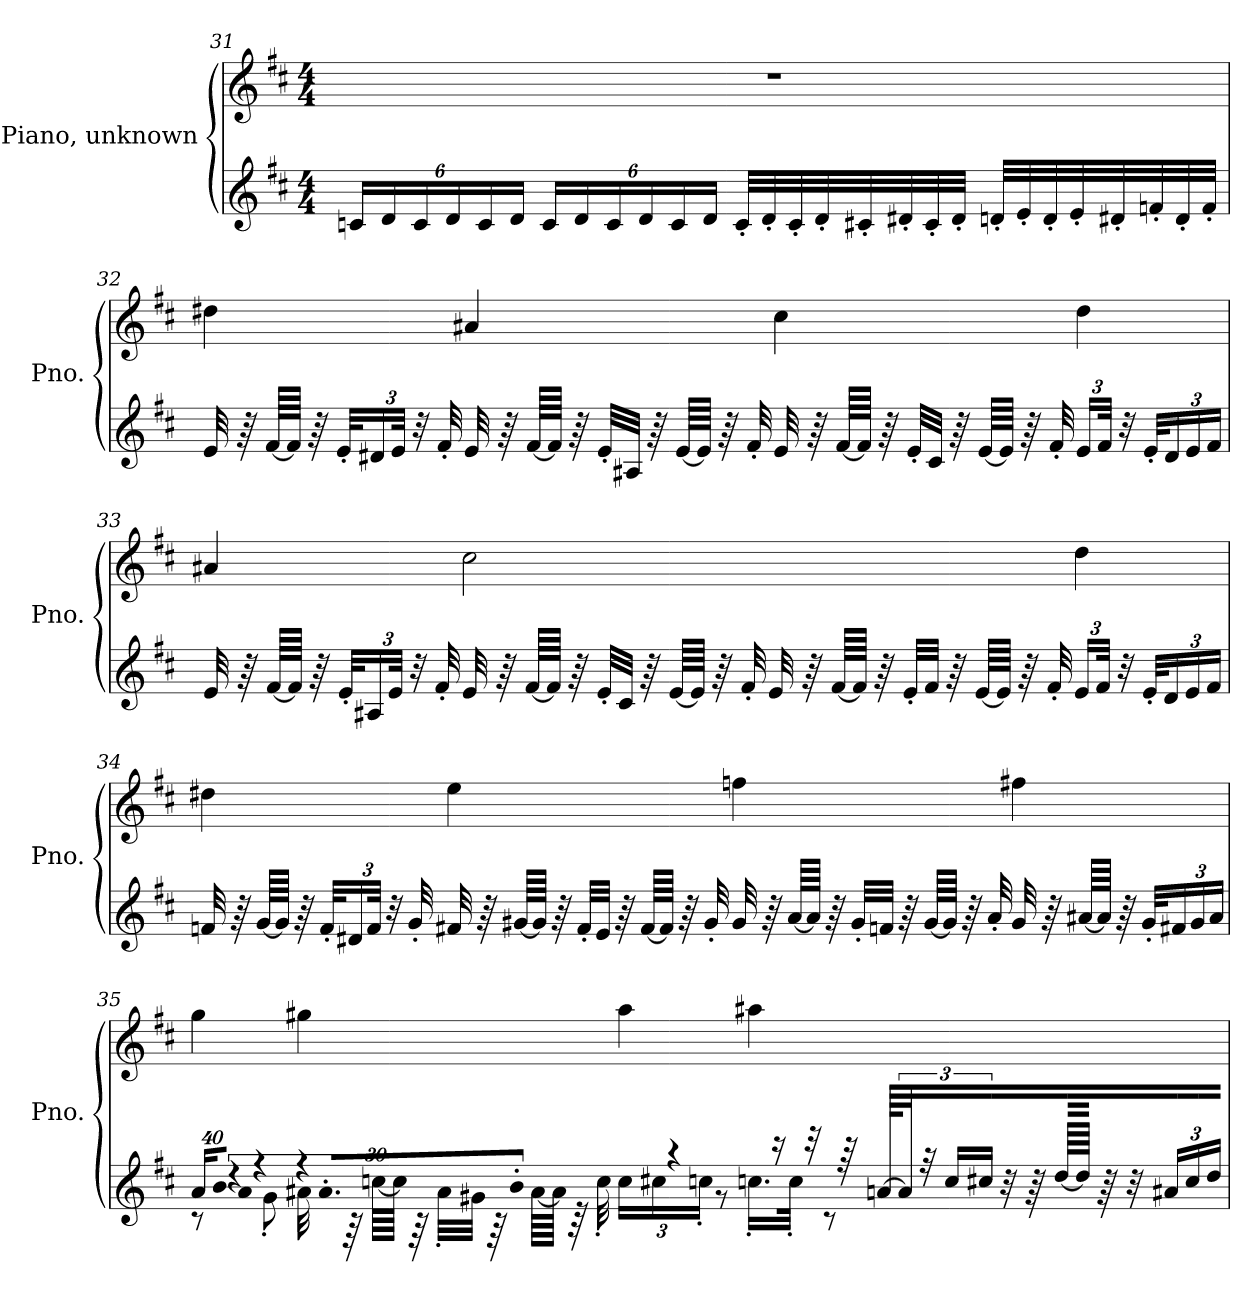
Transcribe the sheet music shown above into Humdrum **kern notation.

**kern	**kern
*part1	*part1
*staff2	*staff1
*I"Piano, unknown	*
*I'Pno.	*
!!LO:LB:g=z
*clefG2	*clefG2
*k[f#c#]	*k[f#c#]
*M4/4	*M4/4
*Xbrackettup	*
=31	=31
24cn/LL	1r
24d/	.
24c/	.
24d/	.
24c/	.
24d/JJ	.
24c/LL	.
24d/	.
24c/	.
24d/	.
24c/	.
24d/JJ	.
32c'/LLL	.
32d'/	.
32c'/	.
32d'/	.
32c#X'/	.
32d#X'/	.
32c#'/	.
32d#'/JJJ	.
32dn'/LLL	.
32e'/	.
32d'/	.
32e'/	.
32d#X'/	.
32fn'/	.
32d#'/	.
32f'/JJJ	.
!!LO:PB:g=z
=32	=32
32e/	4dd#X\
64r	.
[64f#/LLLL	.
64f#/JJJJ]	.
64r	.
32e'/KLL	.
24d#X/	.
48e/JJk	.
32r	.
32f#'/	.
32e/	4a#X/
64r	.
[64f#/LLLL	.
64f#/JJJJ]	.
64r	.
32e'/LLL	.
32A#X/JJJ	.
64r	.
[64e/LLLL	.
64e/JJJJ]	.
64r	.
32f#'/	.
32e/	4cc#\
64r	.
[64f#/LLLL	.
64f#/JJJJ]	.
64r	.
32e'/LLL	.
32c#/JJJ	.
64r	.
[64e/LLLL	.
64e/JJJJ]	.
64r	.
32f#'/	.
24e/LL	4dd#\
48f#/JJk	.
32r	.
32e'/KLL	.
24d#/	.
24e/	.
24f#/JJ	.
!!LO:LB:g=z
=33	=33
32e/	4a#X/
64r	.
[64f#/LLLL	.
64f#/JJJJ]	.
64r	.
32e'/KLL	.
24A#X/	.
48e/JJk	.
32r	.
32f#'/	.
32e/	2cc#\
64r	.
[64f#/LLLL	.
64f#/JJJJ]	.
64r	.
32e'/LLL	.
32c#/JJJ	.
64r	.
[64e/LLLL	.
64e/JJJJ]	.
64r	.
32f#'/	.
32e/	.
64r	.
[64f#/LLLL	.
64f#/JJJJ]	.
64r	.
32e'/LLL	.
32f#/JJJ	.
64r	.
[64e/LLLL	.
64e/JJJJ]	.
64r	.
32f#'/	.
24e/LL	4dd\
48f#/JJk	.
32r	.
32e'/KLL	.
24d/	.
24e/	.
24f#/JJ	.
!!LO:LB:g=z
=34	=34
32fn/	4dd#X\
64r	.
[64g/LLLL	.
64g/JJJJ]	.
64r	.
32f'/KLL	.
24d#X/	.
48f/JJk	.
32r	.
32g'/	.
32f#X/	4ee\
64r	.
[64g#X/LLLL	.
64g#/JJJJ]	.
64r	.
32f#'/LLL	.
32e/JJJ	.
64r	.
[64f#/LLLL	.
64f#/JJJJ]	.
64r	.
32g#'/	.
32g#/	4ffn\
64r	.
[64a/LLLL	.
64a/JJJJ]	.
64r	.
32g#'/LLL	.
32fn/JJJ	.
64r	.
[64g#/LLLL	.
64g#/JJJJ]	.
64r	.
32a'/	.
32g#/	4ff#X\
64r	.
[64a#X/LLLL	.
64a#/JJJJ]	.
64r	.
32g#'/KLL	.
24f#X/	.
24g#/	.
24a#/JJ	.
!!LO:LB:g=z
=35	=35
*brackettup	*
!LO:N:vis=32	!
*^	*
640%23a/LLL	8r	4gg\
!LO:N:vis=32	!	!
640%23b/JJJ	.	.
!LO:N:vis=64	!	!
960%17r	.	.
!LO:N:vis=64	!	!
960%17a/	.	.
!LO:N:vis=32	!	!
640%23r	.	.
.	8g'\	.
!LO:N:vis=64	!	!
960%17r	.	.
!LO:N:vis=32.	!	!
1920%103a'/LLL	.	.
!LO:N:vis=32	!	!
640%23b'/JJJ	.	.
.	32a#X\	4gg#X\
4r	.	.
.	64r	.
.	[64ccn\LLLL	.
.	64cc\JJJJ]	.
.	64r	.
.	32a#'\LLL	.
.	32g#X\JJJ	.
.	64r	.
.	[64a#\LLLL	.
.	64a#\JJJJ]	.
.	64r	.
.	32cc'\	.
*	*Xbrackettup	*
.	24cc\LL	4aa\
16r	.	.
.	24cc#X\	.
32r	.	.
.	24ccn'\JJ	.
64r	.	.
[64an/KLLL	.	.
.	8r	.
*brackettup	*	*
48a/JJJ]	.	.
48r	.	.
24cc/LL	.	.
24cc#X/JJ	.	.
.	16.ccn'\LL	4aa#X\
32r	.	.
64r	.	.
[64dd/LLLL	.	.
64dd/JJJJ]	.	.
64r	.	.
.	32cc'\JJk	.
32r	.	.
.	8r	.
*Xbrackettup	*	*
24a#X/LL	.	.
24cc/	.	.
24dd/JJ	.	.
.	1920ryy	1920ryy
*v	*v	*
=	=
*-	*-
